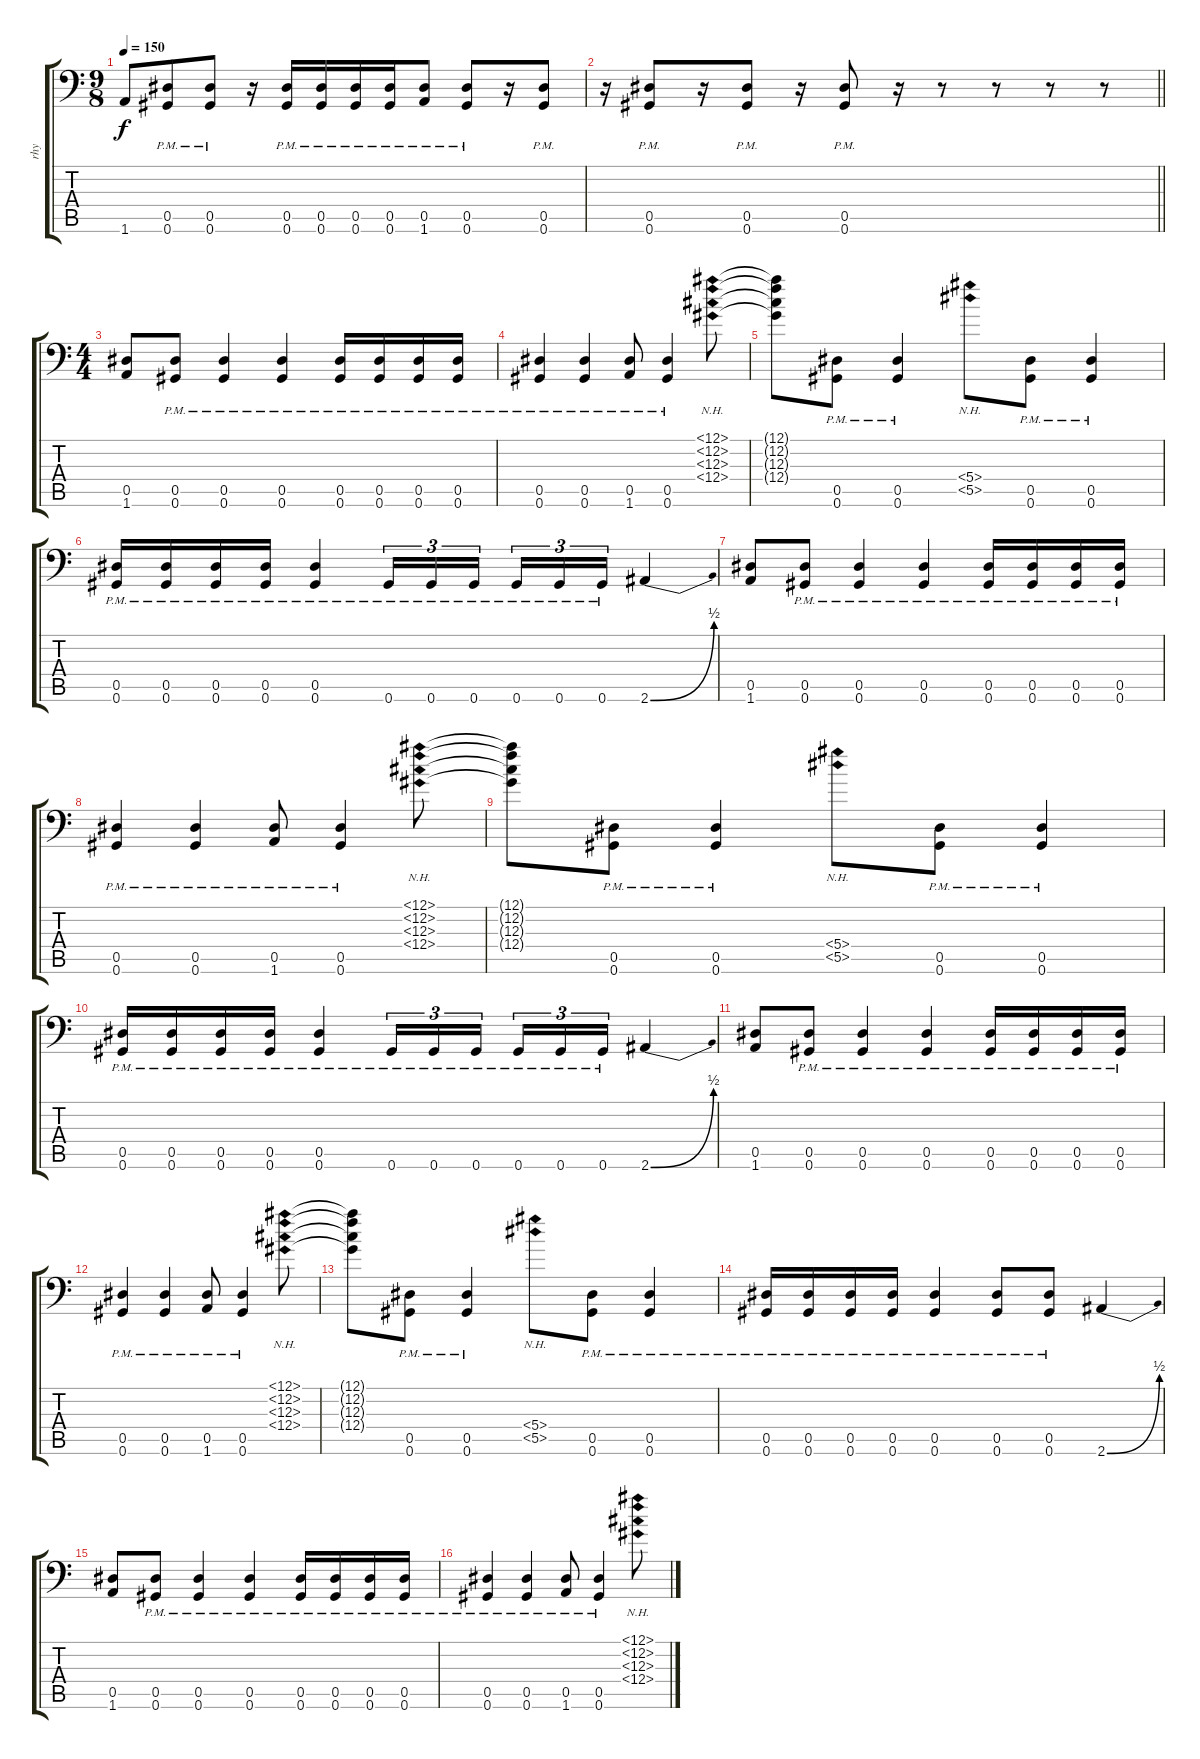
\track ("rhy" "rhy") {instrument distortionguitar}
\staff {score tabs}
\tuning (Bb3 F3 Db3 Ab2 Eb2 Ab1) {hide}
\ts (9 8)
\tempo 150
\clef f4
\ks c
1.6.8{dy f} (0.5{pm} 0.6{pm}).8 (0.5{pm} 0.6{pm}).8 r.16 (0.5{pm} 0.6{pm}).16 (0.5{pm} 0.6{pm}).16 (0.5{pm} 0.6{pm}).16 (0.5{pm} 0.6{pm}).16 (0.5{pm} 1.6{pm}).8 (0.5{pm} 0.6{pm}).8 r.16 (0.5{pm} 0.6{pm}).8 |
\barLineRight lightlight
r.16 (0.5{pm} 0.6{pm}).8 r.16 (0.5{pm} 0.6{pm}).8 r.16 (0.5{pm} 0.6{pm}).8 r.16 r.8 r.8 r.8 r.8 |
\ts (4 4)
\section ("" "")
(0.5 1.6).8 (0.5{pm} 0.6{pm}).8 (0.5{pm} 0.6{pm}).4 (0.5{pm} 0.6{pm}).4 (0.5{pm} 0.6{pm}).16 (0.5{pm} 0.6{pm}).16 (0.5{pm} 0.6{pm}).16 (0.5{pm} 0.6{pm}).16 |
(0.5{pm} 0.6{pm}).4 (0.5{pm} 0.6{pm}).4 (0.5{pm} 1.6{pm}).8 (0.5{pm} 0.6{pm}).4 (12.1{nh} 12.2{nh} 12.3{nh} 12.4{nh}).8 |
(12.1{t} 12.2{t} 12.3{t} 12.4{t}).8 (0.5{pm} 0.6{pm}).8 (0.5{pm} 0.6{pm}).4 (5.4{nh} 5.5{nh}).8 (0.5{pm} 0.6{pm}).8 (0.5{pm} 0.6{pm}).4 |
(0.5{pm} 0.6{pm}).16 (0.5{pm} 0.6{pm}).16 (0.5{pm} 0.6{pm}).16 (0.5{pm} 0.6{pm}).16 (0.5{pm} 0.6{pm}).4 0.6{pm}.16{tu (3 2)} 0.6{pm}.16{tu (3 2)} 0.6{pm}.16{tu (3 2)} 0.6{pm}.16{tu (3 2)} 0.6{pm}.16{tu (3 2)} 0.6{pm}.16{tu (3 2)} 2.6{be (bend 0 0 60 2)}.4 |
(0.5 1.6).8 (0.5{pm} 0.6{pm}).8 (0.5{pm} 0.6{pm}).4 (0.5{pm} 0.6{pm}).4 (0.5{pm} 0.6{pm}).16 (0.5{pm} 0.6{pm}).16 (0.5{pm} 0.6{pm}).16 (0.5{pm} 0.6{pm}).16 |
(0.5{pm} 0.6{pm}).4 (0.5{pm} 0.6{pm}).4 (0.5{pm} 1.6{pm}).8 (0.5{pm} 0.6{pm}).4 (12.1{nh} 12.2{nh} 12.3{nh} 12.4{nh}).8 |
(12.1{t} 12.2{t} 12.3{t} 12.4{t}).8 (0.5{pm} 0.6{pm}).8 (0.5{pm} 0.6{pm}).4 (5.4{nh} 5.5{nh}).8 (0.5{pm} 0.6{pm}).8 (0.5{pm} 0.6{pm}).4 |
(0.5{pm} 0.6{pm}).16 (0.5{pm} 0.6{pm}).16 (0.5{pm} 0.6{pm}).16 (0.5{pm} 0.6{pm}).16 (0.5{pm} 0.6{pm}).4 0.6{pm}.16{tu (3 2)} 0.6{pm}.16{tu (3 2)} 0.6{pm}.16{tu (3 2)} 0.6{pm}.16{tu (3 2)} 0.6{pm}.16{tu (3 2)} 0.6{pm}.16{tu (3 2)} 2.6{be (bend 0 0 60 2)}.4 |
(0.5 1.6).8 (0.5{pm} 0.6{pm}).8 (0.5{pm} 0.6{pm}).4 (0.5{pm} 0.6{pm}).4 (0.5{pm} 0.6{pm}).16 (0.5{pm} 0.6{pm}).16 (0.5{pm} 0.6{pm}).16 (0.5{pm} 0.6{pm}).16 |
(0.5{pm} 0.6{pm}).4 (0.5{pm} 0.6{pm}).4 (0.5{pm} 1.6{pm}).8 (0.5{pm} 0.6{pm}).4 (12.1{nh} 12.2{nh} 12.3{nh} 12.4{nh}).8 |
(12.1{t} 12.2{t} 12.3{t} 12.4{t}).8 (0.5{pm} 0.6{pm}).8 (0.5{pm} 0.6{pm}).4 (5.4{nh} 5.5{nh}).8 (0.5{pm} 0.6{pm}).8 (0.5{pm} 0.6{pm}).4 |
(0.5{pm} 0.6{pm}).16 (0.5{pm} 0.6{pm}).16 (0.5{pm} 0.6{pm}).16 (0.5{pm} 0.6{pm}).16 (0.5{pm} 0.6{pm}).4 (0.5{pm} 0.6{pm}).8 (0.5{pm} 0.6{pm}).8 2.6{be (bend 0 0 60 2)}.4 |
(0.5 1.6).8 (0.5{pm} 0.6{pm}).8 (0.5{pm} 0.6{pm}).4 (0.5{pm} 0.6{pm}).4 (0.5{pm} 0.6{pm}).16 (0.5{pm} 0.6{pm}).16 (0.5{pm} 0.6{pm}).16 (0.5{pm} 0.6{pm}).16 |
(0.5{pm} 0.6{pm}).4 (0.5{pm} 0.6{pm}).4 (0.5{pm} 1.6{pm}).8 (0.5{pm} 0.6{pm}).4 (12.1{nh} 12.2{nh} 12.3{nh} 12.4{nh}).8
